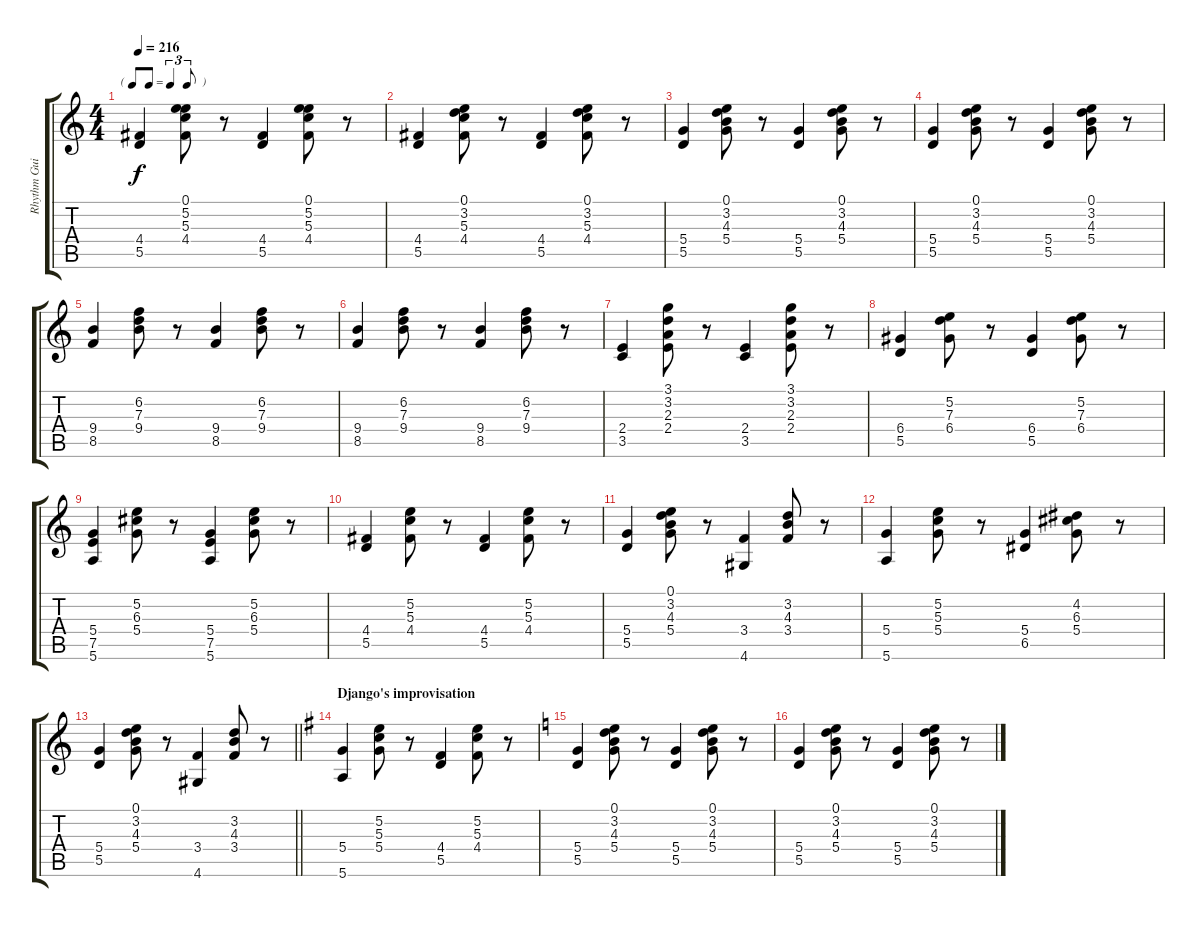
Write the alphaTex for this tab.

\track ("Rhythm Guitar 1" "Rhythm Gui") {instrument acousticguitarsteel}
\staff {score tabs}
\tuning (E4 B3 G3 D3 A2 E2) {hide}
\ts (4 4)
\tf triplet8th
\tempo 216
\clef g2
\ks c
(4.4 5.5).4{dy f} (0.1 5.2 5.3 4.4).8 r.8 (4.4 5.5).4 (0.1 5.2 5.3 4.4).8 r.8 |
(4.4 5.5).4 (0.1 3.2 5.3 4.4).8 r.8 (4.4 5.5).4 (0.1 3.2 5.3 4.4).8 r.8 |
(5.4 5.5).4 (0.1 3.2 4.3 5.4).8 r.8 (5.4 5.5).4 (0.1 3.2 4.3 5.4).8 r.8 |
(5.4 5.5).4 (0.1 3.2 4.3 5.4).8 r.8 (5.4 5.5).4 (0.1 3.2 4.3 5.4).8 r.8 |
(9.4 8.5).4 (6.2 7.3 9.4).8 r.8 (9.4 8.5).4 (6.2 7.3 9.4).8 r.8 |
(9.4 8.5).4 (6.2 7.3 9.4).8 r.8 (9.4 8.5).4 (6.2 7.3 9.4).8 r.8 |
(2.4 3.5).4 (3.1 3.2 2.3 2.4).8 r.8 (2.4 3.5).4 (3.1 3.2 2.3 2.4).8 r.8 |
(6.4 5.5).4 (5.2 7.3 6.4).8 r.8 (6.4 5.5).4 (5.2 7.3 6.4).8 r.8 |
(5.4 7.5 5.6).4 (5.2 6.3 5.4).8 r.8 (5.4 7.5 5.6).4 (5.2 6.3 5.4).8 r.8 |
(4.4 5.5).4 (5.2 5.3 4.4).8 r.8 (4.4 5.5).4 (5.2 5.3 4.4).8 r.8 |
(5.4 5.5).4 (0.1 3.2 4.3 5.4).8 r.8 (3.4 4.6).4 (3.2 4.3 3.4).8 r.8 |
(5.4 5.6).4 (5.2 5.3 5.4).8 r.8 (5.4 6.5).4 (4.2 6.3 5.4).8 r.8 |
\barLineRight lightlight
(5.4 5.5).4 (0.1 3.2 4.3 5.4).8 r.8 (3.4 4.6).4 (3.2 4.3 3.4).8 r.8 |
\section ("" "Django's improvisation")
\ks g
(5.4 5.6).4 (5.2 5.3 5.4).8 r.8 (4.4 5.5).4 (5.2 5.3 4.4).8 r.8 |
\ks c
(5.4 5.5).4 (0.1 3.2 4.3 5.4).8 r.8 (5.4 5.5).4 (0.1 3.2 4.3 5.4).8 r.8 |
(5.4 5.5).4 (0.1 3.2 4.3 5.4).8 r.8 (5.4 5.5).4 (0.1 3.2 4.3 5.4).8 r.8
